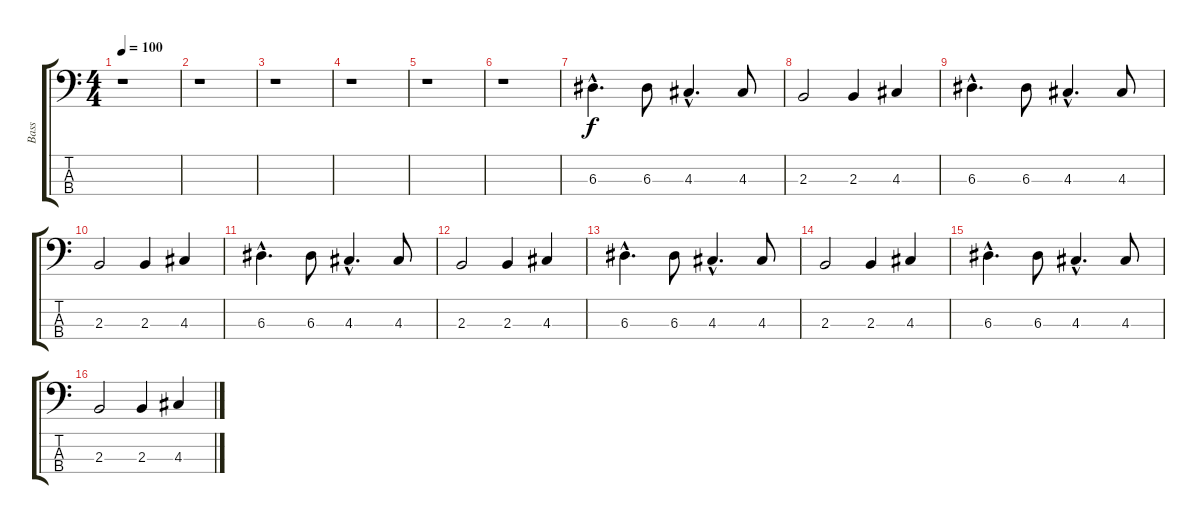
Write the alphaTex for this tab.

\track ("Bass" "Bass") {instrument electricbassfinger}
\staff {score tabs}
\tuning (G2 D2 A1 E1) {hide}
\ts (4 4)
\tempo 100
\clef f4
\ks c
r.1{dy f} |
r.1 |
r.1 |
r.1 |
r.1 |
r.1 |
6.3{hac}.4{d} 6.3.8 4.3{hac}.4{d} 4.3.8 |
2.3.2 2.3.4 4.3.4 |
6.3{hac}.4{d} 6.3.8 4.3{hac}.4{d} 4.3.8 |
2.3.2 2.3.4 4.3.4 |
6.3{hac}.4{d} 6.3.8 4.3{hac}.4{d} 4.3.8 |
2.3.2 2.3.4 4.3.4 |
6.3{hac}.4{d} 6.3.8 4.3{hac}.4{d} 4.3.8 |
2.3.2 2.3.4 4.3.4 |
6.3{hac}.4{d} 6.3.8 4.3{hac}.4{d} 4.3.8 |
2.3.2 2.3.4 4.3.4
